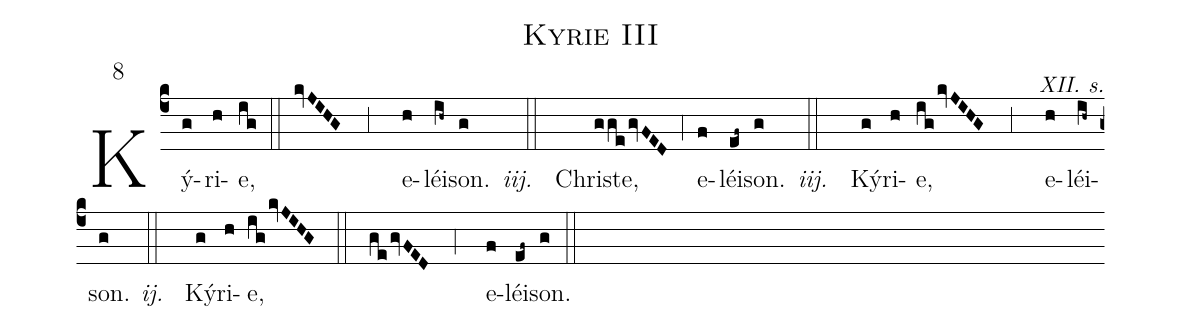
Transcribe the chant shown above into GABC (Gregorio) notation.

name:Kyrie III;
mode:8;
commentary:XII. s.;
%%
(c4)
K<v>\'y</v>(g)ri(h)e,(ig) (::)
(kvJIHG ,3) e(h)léi(ih~)son.(g)  <v>\textit{iij.}</v> (::)
Christe,(g/ge/gvFED) (,4) e(f)léi(ef~)son.(g) <v>\textit{iij.}</v> (::)
<v>K\'y</v>(g)ri(h)e,(igkvJIHG ,3) e(h)léi(ih~)son.(g) <v>\textit{ij.}</v> (::)
<v>K\'y</v>(g)ri(h)e,(igkvJIHG :: gegvFED ,4) e(f)léi(ef~)son.(g) (::)
